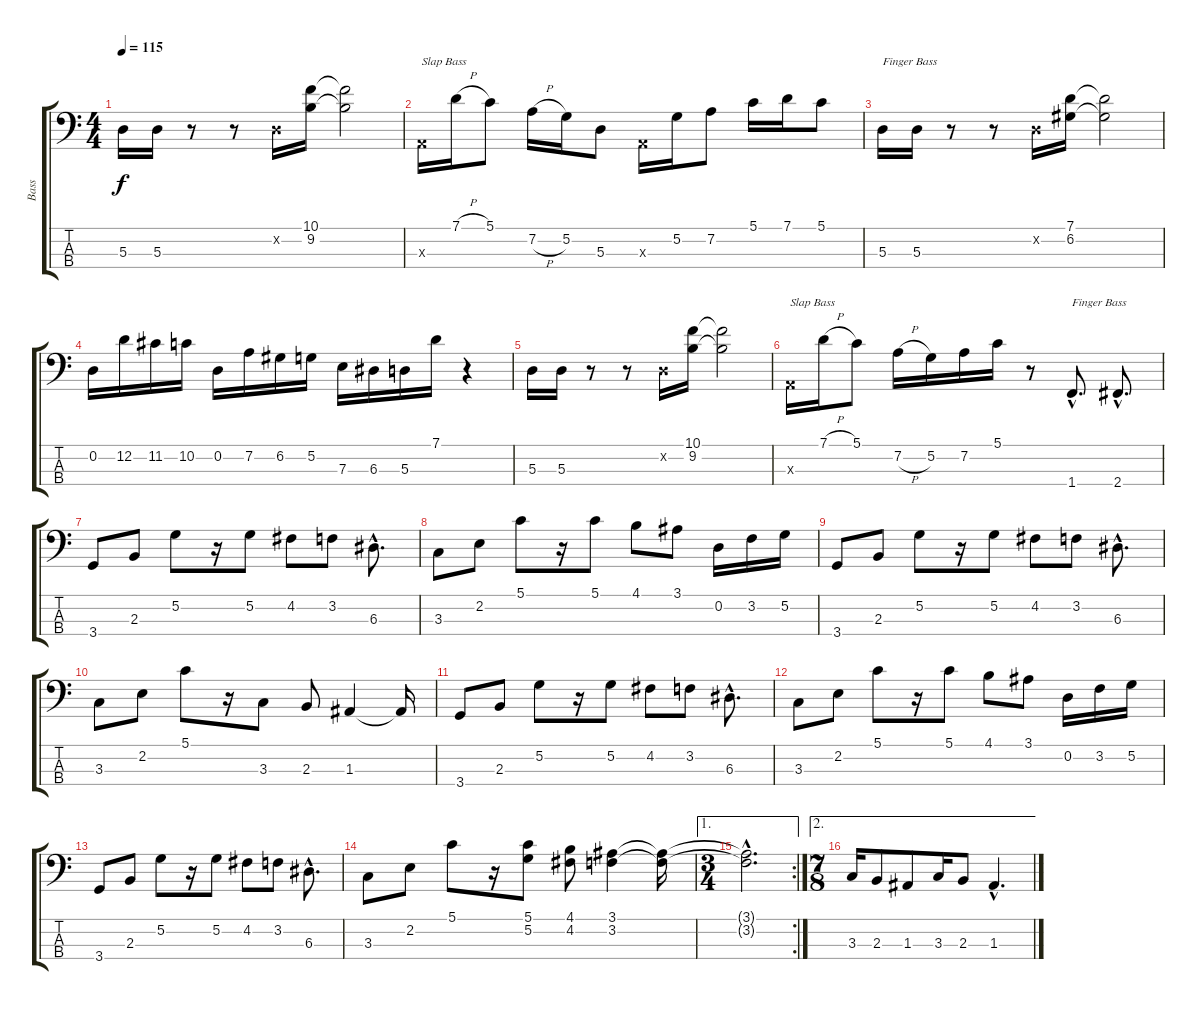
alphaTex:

\track ("Bass" "Bass") {instrument electricbassfinger}
\staff {score tabs}
\tuning (G2 D2 A1 E1) {hide}
\ts (4 4)
\tempo 115
\clef f4
\ks c
5.3.16{dy f} 5.3.16 r.8 r.8 0.2{x}.16 (10.1 9.2).16 (10.1{t} 9.2{t}).2 |
0.3{x}.16{txt "Slap Bass" instrument slapbass1} 7.1{h}.16 5.1.8 7.2{h}.16 5.2.16 5.3.8 0.3{x}.16 5.2.16 7.2.8 5.1.16 7.1.16 5.1.8 |
5.3.16{txt "Finger Bass" instrument electricbassfinger} 5.3.16 r.8 r.8 0.2{x}.16 (7.1 6.2).16 (7.1{t} 6.2{t}).2 |
0.2.16 12.2.16 11.2.16 10.2.16 0.2.16 7.2.16 6.2.16 5.2.16 7.3.16 6.3.16 5.3.16 7.1.16 r.4 |
5.3.16 5.3.16 r.8 r.8 0.2{x}.16 (10.1 9.2).16 (10.1{t} 9.2{t}).2 |
0.3{x}.16{txt "Slap Bass" instrument slapbass1} 7.1{h}.16 5.1.8 7.2{h}.16 5.2.16 7.2.16 5.1.16 r.8 1.4{hac}.8{d txt "Finger Bass" instrument electricbassfinger} 2.4{hac}.8{d} |
3.4.8 2.3.8 5.2.8 r.16 5.2.8 4.2.8 3.2.8 6.3{hac}.8{d} |
3.3.8 2.2.8 5.1.8 r.16 5.1.8 4.1.8 3.1.8 0.2.16 3.2.16 5.2.16 |
3.4.8 2.3.8 5.2.8 r.16 5.2.8 4.2.8 3.2.8 6.3{hac}.8{d} |
3.3.8 2.2.8 5.1.8 r.16 3.3.8 2.3.8 1.3.4 1.3{t}.16 |
3.4.8 2.3.8 5.2.8 r.16 5.2.8 4.2.8 3.2.8 6.3{hac}.8{d} |
3.3.8 2.2.8 5.1.8 r.16 5.1.8 4.1.8 3.1.8 0.2.16 3.2.16 5.2.16 |
3.4.8 2.3.8 5.2.8 r.16 5.2.8 4.2.8 3.2.8 6.3{hac}.8{d} |
3.3.8 2.2.8 5.1.8 r.16 (5.1 5.2).8 (4.1 4.2).8 (3.1 3.2).4 (3.1{t} 3.2{t}).16 |
\ae 1
\rc 2
\ts (3 4)
(3.1{hac t} 3.2{hac t}).2{d} |
\ae 2
\ts (7 8)
3.3.16 2.3.8 1.3.8 3.3.16 2.3.8 1.3{hac}.4{d}
